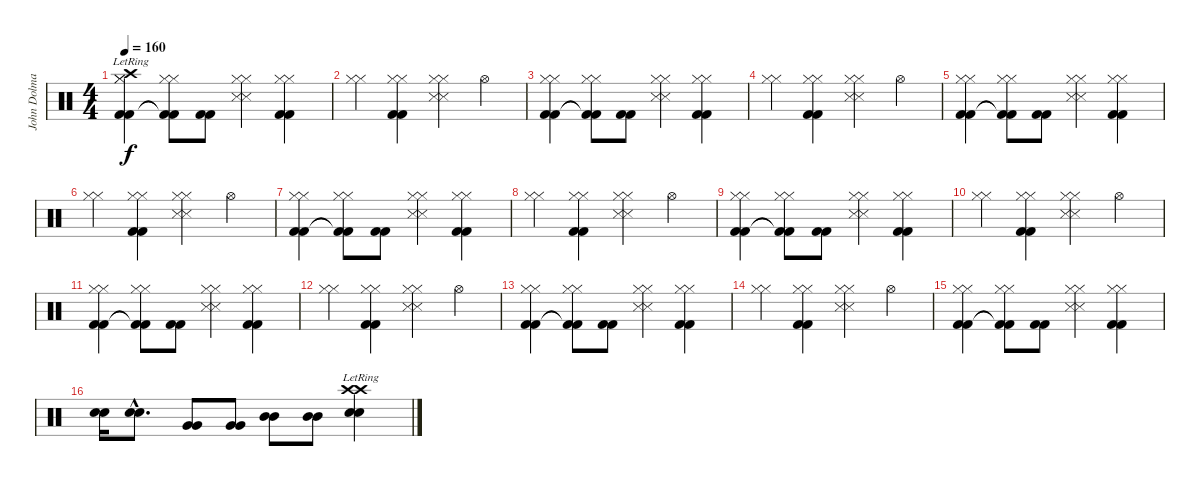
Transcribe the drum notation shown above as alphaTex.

\track ("John Dolmayan" "John Dolma") {instrument percussion}
\staff {score}
\articulation defaults
\ts (4 4)
\tempo 160
\clef neutral
\ks c
("Kick (hit) 2" "Kick (hit) 2" "Hi-Hat (closed)" "Hi-Hat (closed)" "Crash high (hit)"{lr}).4{dy f} ("Kick (hit) 2"{t} "Kick (hit) 2"{t} "Hi-Hat (closed)" "Hi-Hat (closed)").8 ("Kick (hit) 2" "Kick (hit) 2").8 ("Snare (side stick) 3" "Snare (side stick) 3" "Hi-Hat (closed)" "Hi-Hat (closed)").4 ("Kick (hit) 2" "Kick (hit) 2" "Hi-Hat (closed)" "Hi-Hat (closed)").4 |
("Hi-Hat (closed)" "Hi-Hat (closed)").4 ("Kick (hit) 2" "Kick (hit) 2" "Hi-Hat (closed)" "Hi-Hat (closed)").4 ("Snare (side stick) 3" "Snare (side stick) 3" "Hi-Hat (closed)" "Hi-Hat (closed)").4 "Hi-Hat (open)".4 |
("Kick (hit) 2" "Kick (hit) 2" "Hi-Hat (closed)" "Hi-Hat (closed)").4 ("Kick (hit) 2"{t} "Kick (hit) 2"{t} "Hi-Hat (closed)" "Hi-Hat (closed)").8 ("Kick (hit) 2" "Kick (hit) 2").8 ("Snare (side stick) 3" "Snare (side stick) 3" "Hi-Hat (closed)" "Hi-Hat (closed)").4 ("Kick (hit) 2" "Kick (hit) 2" "Hi-Hat (closed)" "Hi-Hat (closed)").4 |
("Hi-Hat (closed)" "Hi-Hat (closed)").4 ("Kick (hit) 2" "Kick (hit) 2" "Hi-Hat (closed)" "Hi-Hat (closed)").4 ("Snare (side stick) 3" "Snare (side stick) 3" "Hi-Hat (closed)" "Hi-Hat (closed)").4 "Hi-Hat (open)".4 |
("Kick (hit) 2" "Kick (hit) 2" "Hi-Hat (closed)" "Hi-Hat (closed)").4 ("Kick (hit) 2"{t} "Kick (hit) 2"{t} "Hi-Hat (closed)" "Hi-Hat (closed)").8 ("Kick (hit) 2" "Kick (hit) 2").8 ("Snare (side stick) 3" "Snare (side stick) 3" "Hi-Hat (closed)" "Hi-Hat (closed)").4 ("Kick (hit) 2" "Kick (hit) 2" "Hi-Hat (closed)" "Hi-Hat (closed)").4 |
("Hi-Hat (closed)" "Hi-Hat (closed)").4 ("Kick (hit) 2" "Kick (hit) 2" "Hi-Hat (closed)" "Hi-Hat (closed)").4 ("Snare (side stick) 3" "Snare (side stick) 3" "Hi-Hat (closed)" "Hi-Hat (closed)").4 "Hi-Hat (open)".4 |
("Kick (hit) 2" "Kick (hit) 2" "Hi-Hat (closed)" "Hi-Hat (closed)").4 ("Kick (hit) 2"{t} "Kick (hit) 2"{t} "Hi-Hat (closed)" "Hi-Hat (closed)").8 ("Kick (hit) 2" "Kick (hit) 2").8 ("Snare (side stick) 3" "Snare (side stick) 3" "Hi-Hat (closed)" "Hi-Hat (closed)").4 ("Kick (hit) 2" "Kick (hit) 2" "Hi-Hat (closed)" "Hi-Hat (closed)").4 |
("Hi-Hat (closed)" "Hi-Hat (closed)").4 ("Kick (hit) 2" "Kick (hit) 2" "Hi-Hat (closed)" "Hi-Hat (closed)").4 ("Snare (side stick) 3" "Snare (side stick) 3" "Hi-Hat (closed)" "Hi-Hat (closed)").4 "Hi-Hat (open)".4 |
("Kick (hit) 2" "Kick (hit) 2" "Hi-Hat (closed)" "Hi-Hat (closed)").4 ("Kick (hit) 2"{t} "Kick (hit) 2"{t} "Hi-Hat (closed)" "Hi-Hat (closed)").8 ("Kick (hit) 2" "Kick (hit) 2").8 ("Snare (side stick) 3" "Snare (side stick) 3" "Hi-Hat (closed)" "Hi-Hat (closed)").4 ("Kick (hit) 2" "Kick (hit) 2" "Hi-Hat (closed)" "Hi-Hat (closed)").4 |
("Hi-Hat (closed)" "Hi-Hat (closed)").4 ("Kick (hit) 2" "Kick (hit) 2" "Hi-Hat (closed)" "Hi-Hat (closed)").4 ("Snare (side stick) 3" "Snare (side stick) 3" "Hi-Hat (closed)" "Hi-Hat (closed)").4 "Hi-Hat (open)".4 |
("Kick (hit) 2" "Kick (hit) 2" "Hi-Hat (closed)" "Hi-Hat (closed)").4 ("Kick (hit) 2"{t} "Kick (hit) 2"{t} "Hi-Hat (closed)" "Hi-Hat (closed)").8 ("Kick (hit) 2" "Kick (hit) 2").8 ("Snare (side stick) 3" "Snare (side stick) 3" "Hi-Hat (closed)" "Hi-Hat (closed)").4 ("Kick (hit) 2" "Kick (hit) 2" "Hi-Hat (closed)" "Hi-Hat (closed)").4 |
("Hi-Hat (closed)" "Hi-Hat (closed)").4 ("Kick (hit) 2" "Kick (hit) 2" "Hi-Hat (closed)" "Hi-Hat (closed)").4 ("Snare (side stick) 3" "Snare (side stick) 3" "Hi-Hat (closed)" "Hi-Hat (closed)").4 "Hi-Hat (open)".4 |
("Kick (hit) 2" "Kick (hit) 2" "Hi-Hat (closed)" "Hi-Hat (closed)").4 ("Kick (hit) 2"{t} "Kick (hit) 2"{t} "Hi-Hat (closed)" "Hi-Hat (closed)").8 ("Kick (hit) 2" "Kick (hit) 2").8 ("Snare (side stick) 3" "Snare (side stick) 3" "Hi-Hat (closed)" "Hi-Hat (closed)").4 ("Kick (hit) 2" "Kick (hit) 2" "Hi-Hat (closed)" "Hi-Hat (closed)").4 |
("Hi-Hat (closed)" "Hi-Hat (closed)").4 ("Kick (hit) 2" "Kick (hit) 2" "Hi-Hat (closed)" "Hi-Hat (closed)").4 ("Snare (side stick) 3" "Snare (side stick) 3" "Hi-Hat (closed)" "Hi-Hat (closed)").4 "Hi-Hat (open)".4 |
("Kick (hit) 2" "Kick (hit) 2" "Hi-Hat (closed)" "Hi-Hat (closed)").4 ("Kick (hit) 2"{t} "Kick (hit) 2"{t} "Hi-Hat (closed)" "Hi-Hat (closed)").8 ("Kick (hit) 2" "Kick (hit) 2").8 ("Snare (side stick) 3" "Snare (side stick) 3" "Hi-Hat (closed)" "Hi-Hat (closed)").4 ("Kick (hit) 2" "Kick (hit) 2" "Hi-Hat (closed)" "Hi-Hat (closed)").4 |
("Snare (hit) 2" "Snare (hit) 2").16 ("Snare (hit) 2"{hac} "Snare (hit) 2"{hac}).8{d} ("Very Low Tom (hit)" "Very Low Tom (hit)").8 ("Very Low Tom (hit)" "Very Low Tom (hit)").8 ("Mid Tom (hit)" "Mid Tom (hit)").8 ("Mid Tom (hit)" "Mid Tom (hit)").8 ("Snare (hit) 2" "Snare (hit) 2" "Crash high (hit)" "Crash high (hit)"{lr}).4
